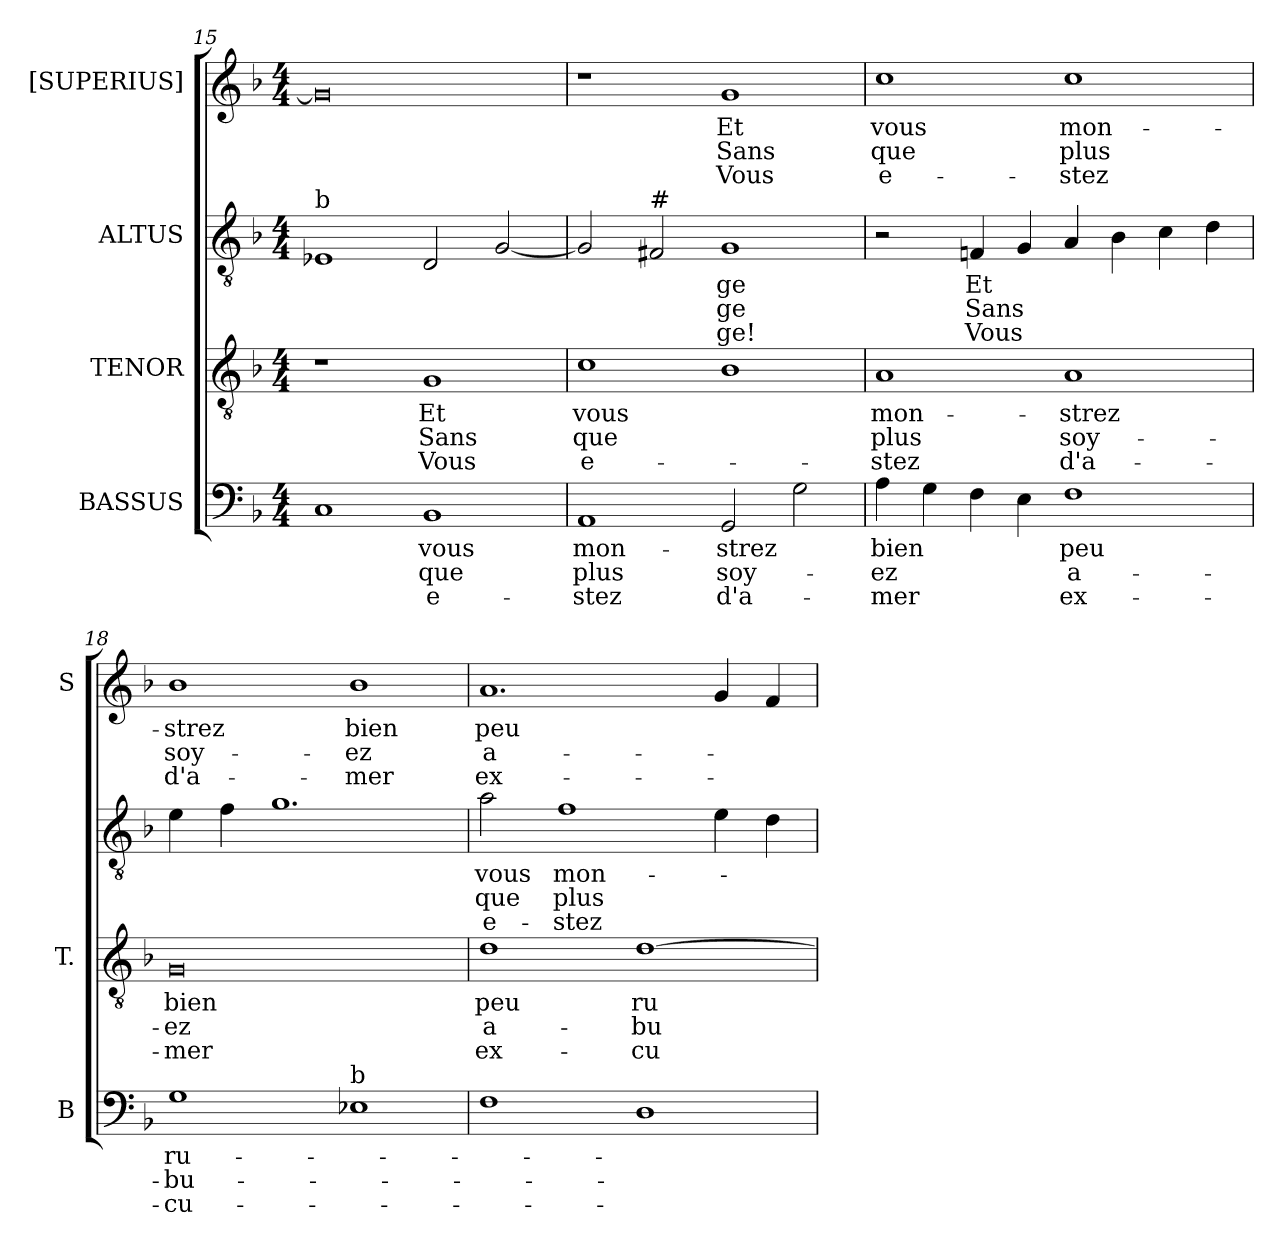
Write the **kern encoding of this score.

**kern	**text	**text	**text	**kern	**text	**text	**text	**kern	**text	**text	**text	**kern	**text	**text	**text
*part4	*part4	*part4	*part4	*part3	*part3	*part3	*part3	*part2	*part2	*part2	*part2	*part1	*part1	*part1	*part1
*staff4	*staff4	*staff4	*staff4	*staff3	*staff3	*staff3	*staff3	*staff2	*staff2	*staff2	*staff2	*staff1	*staff1	*staff1	*staff1
*I"BASSUS	*	*	*	*I"TENOR	*	*	*	*I"ALTUS	*	*	*	*I"[SUPERIUS]	*	*	*
*I'B	*	*	*	*I'T.	*	*	*	*	*	*	*	*I'S	*	*	*
*clefF4	*	*	*	*clefGv2	*	*	*	*clefGv2	*	*	*	*clefG2	*	*	*
*	*	*	*	*ITrd7c12	*	*	*	*ITrd7c12	*	*	*	*	*	*	*
*k[b-]	*	*	*	*k[b-]	*	*	*	*k[b-]	*	*	*	*k[b-]	*	*	*
*F:	*	*	*	*F:	*	*	*	*F:	*	*	*	*F:	*	*	*
*M4/4	*	*	*	*M4/4	*	*	*	*M4/4	*	*	*	*M4/4	*	*	*
=15	=15	=15	=15	=15	=15	=15	=15	=15	=15	=15	=15	=15	=15	=15	=15
!	!	!	!	!	!	!	!	!LO:TX:a:t=b	!	!	!	!	!	!	!
1Ci	.	.	.	1r	.	.	.	1EE-i	.	.	.	0gi]	.	.	.
!	!LO:LY:b:color=#000000	!LO:LY:b:color=#000000	!LO:LY:b:color=#000000	!	!	!	!	!	!	!	!	!	!	!	!
!	!	!	!	!	!LO:LY:b:color=#000000	!LO:LY:b:color=#000000	!LO:LY:b:color=#000000	!	!	!	!	!	!	!	!
1BB-i	vous	que	e-	1GGi	Et	Sans	Vous	2DDi/	.	.	.	.	.	.	.
.	.	.	.	.	.	.	.	[<2GGi/	.	.	.	.	.	.	.
=16	=16	=16	=16	=16	=16	=16	=16	=16	=16	=16	=16	=16	=16	=16	=16
!	!LO:LY:b:color=#000000	!LO:LY:b:color=#000000	!LO:LY:b:color=#000000	!	!	!	!	!	!	!	!	!	!	!	!
!	!	!	!	!	!LO:LY:b:color=#000000	!LO:LY:b:color=#000000	!LO:LY:b:color=#000000	!	!	!	!	!	!	!	!
1AAi	mon-	plus	-stez	1Ci	vous	que	e-	2GGi/]	.	.	.	1r	.	.	.
!	!	!	!	!	!	!	!	!LO:TX:a:t=#	!	!	!	!	!	!	!
.	.	.	.	.	.	.	.	2FF#i/	.	.	.	.	.	.	.
!	!LO:LY:b:color=#000000	!LO:LY:b:color=#000000	!LO:LY:b:color=#000000	!	!	!	!	!	!	!	!	!	!	!	!
!	!	!	!	!	!	!	!	!	!LO:LY:b:color=#000000	!LO:LY:b:color=#000000	!LO:LY:b:color=#000000	!	!	!	!
!	!	!	!	!	!	!	!	!	!	!	!	!	!LO:LY:b:color=#000000	!LO:LY:b:color=#000000	!LO:LY:b:color=#000000
2GGi/	-strez	soy-	d'a-	1BB-i	.	.	.	1GGi	-ge	-ge	-ge!	1gi	Et	Sans	Vous
2Gi\	.	.	.	.	.	.	.	.	.	.	.	.	.	.	.
!!LO:LB:g=z
=17	=17	=17	=17	=17	=17	=17	=17	=17	=17	=17	=17	=17	=17	=17	=17
!	!LO:LY:b:color=#000000	!LO:LY:b:color=#000000	!LO:LY:b:color=#000000	!	!	!	!	!	!	!	!	!	!	!	!
!	!	!	!	!	!LO:LY:b:color=#000000	!LO:LY:b:color=#000000	!LO:LY:b:color=#000000	!	!	!	!	!	!	!	!
!	!	!	!	!	!	!	!	!	!	!	!	!	!LO:LY:b:color=#000000	!LO:LY:b:color=#000000	!LO:LY:b:color=#000000
4Ai\	bien	-ez	-mer	1AAi	mon-	plus	-stez	2r	.	.	.	1cci	vous	que	e-
4Gi\	.	.	.	.	.	.	.	.	.	.	.	.	.	.	.
!	!	!	!	!	!	!	!	!	!LO:LY:b:color=#000000	!LO:LY:b:color=#000000	!LO:LY:b:color=#000000	!	!	!	!
4Fi\	.	.	.	.	.	.	.	4FFni/	Et	Sans	Vous	.	.	.	.
4Ei\	.	.	.	.	.	.	.	4GGi/	.	.	.	.	.	.	.
!	!LO:LY:b:color=#000000	!LO:LY:b:color=#000000	!LO:LY:b:color=#000000	!	!	!	!	!	!	!	!	!	!	!	!
!	!	!	!	!	!LO:LY:b:color=#000000	!LO:LY:b:color=#000000	!LO:LY:b:color=#000000	!	!	!	!	!	!	!	!
!	!	!	!	!	!	!	!	!	!	!	!	!	!LO:LY:b:color=#000000	!LO:LY:b:color=#000000	!LO:LY:b:color=#000000
1Fi	peu	a-	ex-	1AAi	-strez	soy-	d'a-	4AAi/	.	.	.	1cci	mon-	plus	-stez
.	.	.	.	.	.	.	.	4BB-i\	.	.	.	.	.	.	.
.	.	.	.	.	.	.	.	4Ci\	.	.	.	.	.	.	.
.	.	.	.	.	.	.	.	4Di\	.	.	.	.	.	.	.
=18	=18	=18	=18	=18	=18	=18	=18	=18	=18	=18	=18	=18	=18	=18	=18
!	!LO:LY:b:color=#000000	!LO:LY:b:color=#000000	!LO:LY:b:color=#000000	!	!	!	!	!	!	!	!	!	!	!	!
!	!	!	!	!	!LO:LY:b:color=#000000	!LO:LY:b:color=#000000	!LO:LY:b:color=#000000	!	!	!	!	!	!	!	!
!	!	!	!	!	!	!	!	!	!	!	!	!	!LO:LY:b:color=#000000	!LO:LY:b:color=#000000	!LO:LY:b:color=#000000
1Gi	ru-	-bu-	-cu-	0GGi	bien	-ez	-mer	4Ei\	.	.	.	1b-i	-strez	soy-	d'a-
.	.	.	.	.	.	.	.	4Fi\	.	.	.	.	.	.	.
.	.	.	.	.	.	.	.	1.Gi	.	.	.	.	.	.	.
!LO:TX:a:t=b	!	!	!	!	!	!	!	!	!	!	!	!	!	!	!
!	!	!	!	!	!	!	!	!	!	!	!	!	!LO:LY:b:color=#000000	!LO:LY:b:color=#000000	!LO:LY:b:color=#000000
1E-i	.	.	.	.	.	.	.	.	.	.	.	1b-i	bien	-ez	-mer
=19	=19	=19	=19	=19	=19	=19	=19	=19	=19	=19	=19	=19	=19	=19	=19
!	!	!	!	!	!LO:LY:b:color=#000000	!LO:LY:b:color=#000000	!LO:LY:b:color=#000000	!	!	!	!	!	!	!	!
!	!	!	!	!	!	!	!	!	!LO:LY:b:color=#000000	!LO:LY:b:color=#000000	!LO:LY:b:color=#000000	!	!	!	!
!	!	!	!	!	!	!	!	!	!	!	!	!	!LO:LY:b:color=#000000	!LO:LY:b:color=#000000	!LO:LY:b:color=#000000
1Fi	.	.	.	1Di	peu	a-	ex-	2Ai\	vous	que	e-	1.ai	peu	a-	ex-
!	!	!	!	!	!	!	!	!	!LO:LY:b:color=#000000	!LO:LY:b:color=#000000	!LO:LY:b:color=#000000	!	!	!	!
.	.	.	.	.	.	.	.	1Fi	mon-	plus	-stez	.	.	.	.
!	!	!	!	!	!LO:LY:b:color=#000000	!LO:LY:b:color=#000000	!LO:LY:b:color=#000000	!	!	!	!	!	!	!	!
1Di	.	.	.	[>1Di	ru-	-bu-	-cu-	.	.	.	.	.	.	.	.
.	.	.	.	.	.	.	.	4Ei\	.	.	.	4gi/	.	.	.
.	.	.	.	.	.	.	.	4Di\	.	.	.	4fi/	.	.	.
=	=	=	=	=	=	=	=	=	=	=	=	=	=	=	=
*-	*-	*-	*-	*-	*-	*-	*-	*-	*-	*-	*-	*-	*-	*-	*-
